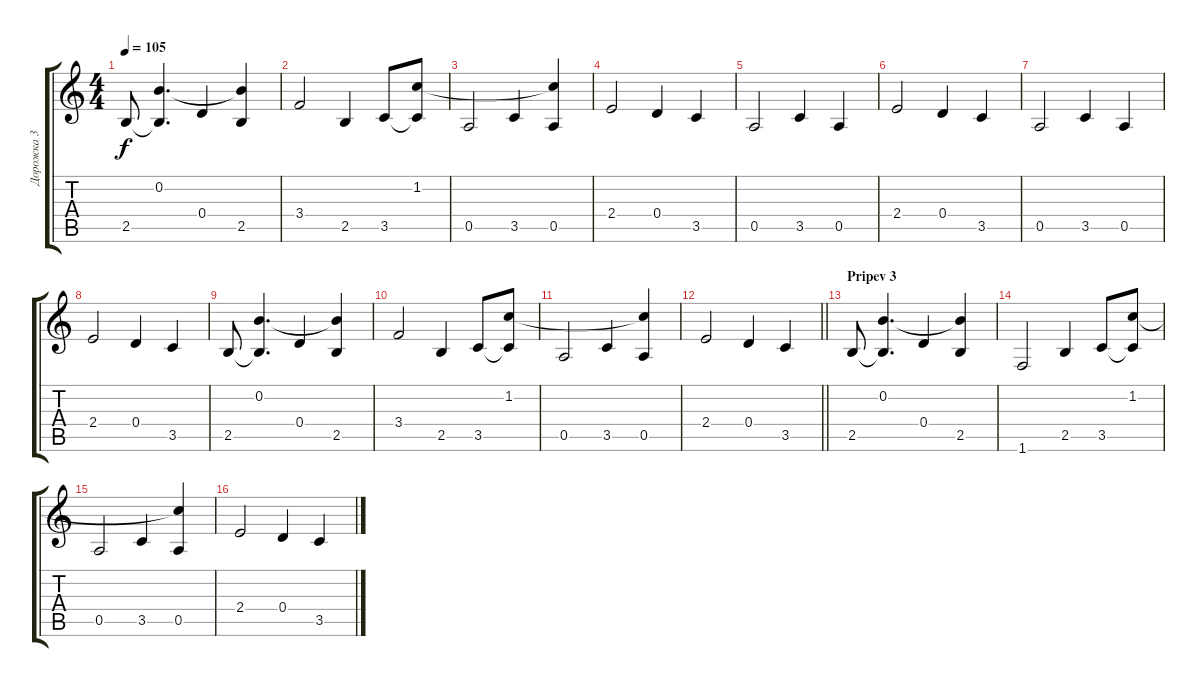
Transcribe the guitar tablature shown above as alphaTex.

\track ("Дорожка 3" "Дорожка 3") {instrument electricguitarjazz}
\staff {score tabs}
\tuning (E4 B3 G3 D3 A2 E2) {hide}
\ts (4 4)
\tempo 105
\clef g2
\ks c
2.5.8{dy f} (0.2 2.5{t}).4{d} 0.4.4 (0.2{t} 2.5).4 |
3.4.2 2.5.4 3.5.8 (1.2 3.5{t}).8 |
0.5.2 3.5.4 (1.2{t} 0.5).4 |
2.4.2 0.4.4 3.5.4 |
0.5.2 3.5.4 0.5.4 |
2.4.2 0.4.4 3.5.4 |
0.5.2 3.5.4 0.5.4 |
2.4.2 0.4.4 3.5.4 |
2.5.8 (0.2 2.5{t}).4{d} 0.4.4 (0.2{t} 2.5).4 |
3.4.2 2.5.4 3.5.8 (1.2 3.5{t}).8 |
0.5.2 3.5.4 (1.2{t} 0.5).4 |
\barLineRight lightlight
2.4.2 0.4.4 3.5.4 |
\section ("" "Pripev 3")
2.5.8 (0.2 2.5{t}).4{d} 0.4.4 (0.2{t} 2.5).4 |
1.6.2 2.5.4 3.5.8 (1.2 3.5{t}).8 |
0.5.2 3.5.4 (1.2{t} 0.5).4 |
2.4.2 0.4.4 3.5.4
